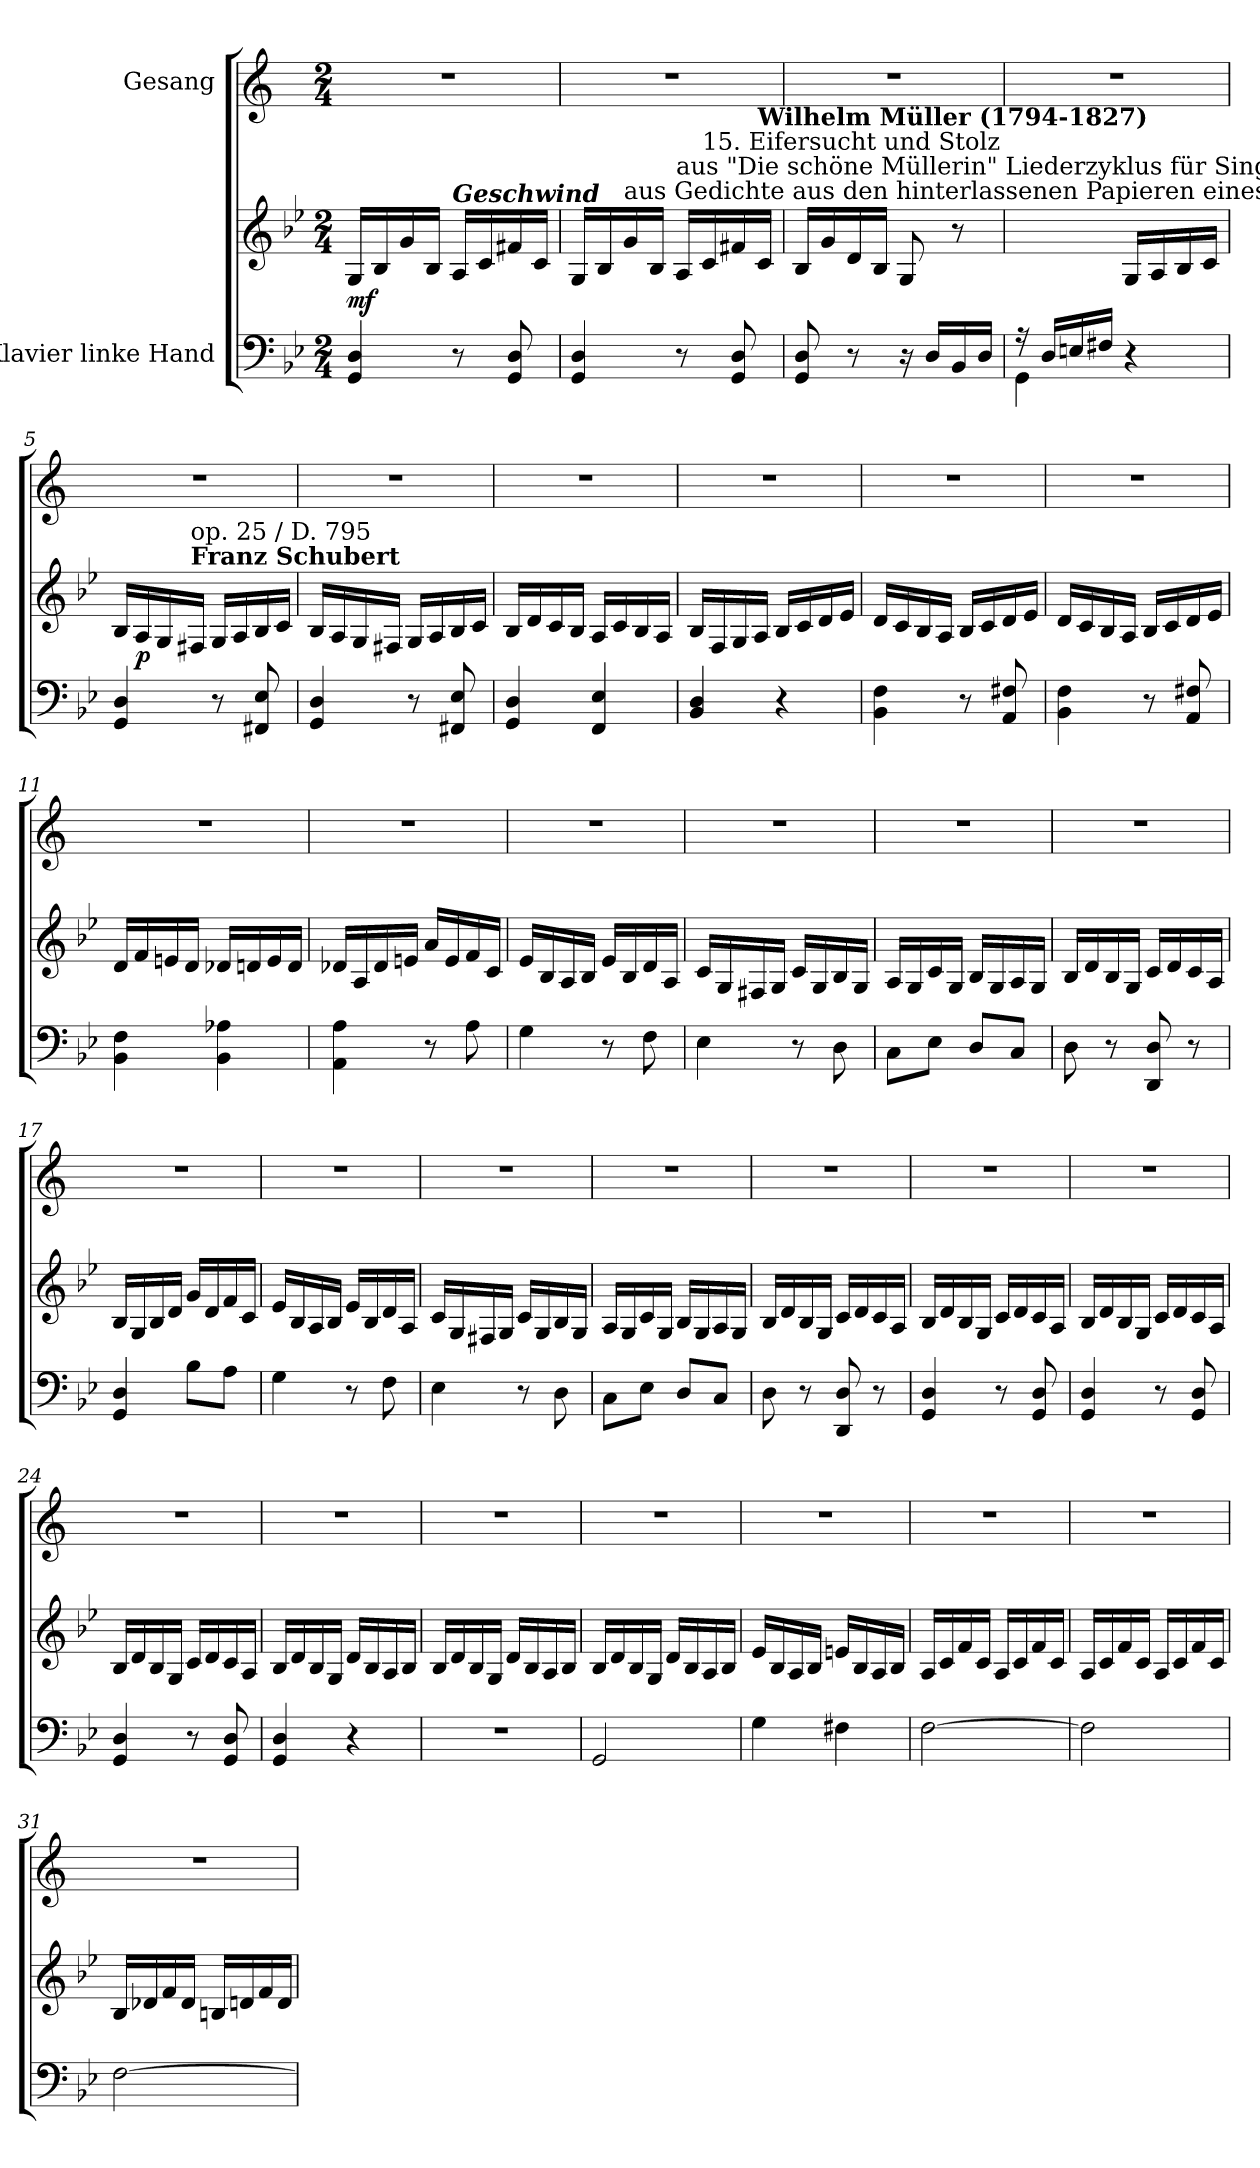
**kern	**kern	**dynam	**kern
*part2	*part2	*part2	*part1
*staff3	*staff2	*staff2/3	*staff1
*I"Klavier linke Hand	*	*	*I"Gesang
*clefF4	*clefG2	*	*clefG2
*k[b-e-]	*k[b-e-]	*	*k[]
*M2/4	*M2/4	*	*M2/4
=1	=1	=1	=1
!	!	!LO:DY:b	!
4GG/ 4D/	16G/LL	mf	2r
.	16B-/	.	.
.	16g/	.	.
.	16B-/JJ	.	.
!	!LO:TX:a:Bi:t=Geschwind	!	!
8r	16A/LL	.	.
.	16c/	.	.
8GG/ 8D/	16f#X/	.	.
.	16c/JJ	.	.
=2	=2	=2	=2
4GG/ 4D/	16G/LL	.	2r
.	16B-/	.	.
!	!LO:TX:a:t=aus Gedichte aus den hinterlassenen Papieren eines reisenden Waldhornisten 1	!	!
.	16g/	.	.
.	16B-/JJ	.	.
!	!LO:TX:a:t=aus "Die schöne Müllerin" Liederzyklus für Singstimme und Piano	!	!
8r	16A/LL	.	.
!	!LO:TX:a:t=15. Eifersucht und Stolz	!	!
.	16c/	.	.
8GG/ 8D/	16f#X/	.	.
!	!LO:TX:a:B:t=Wilhelm Müller (1794-1827)	!	!
.	16c/JJ	.	.
=3	=3	=3	=3
8GG/ 8D/	16B-/LL	.	2r
.	16g/	.	.
8r	16d/	.	.
.	16B-/JJ	.	.
16r	8G/	.	.
16D/LL	.	.	.
16BB-/	8r	.	.
16D/JJ	.	.	.
!!LO:LB:g=z
=4	=4	=4	=4
*^	*	*	*
16r	4GG\	4ryy	.	2r
16D/LL	.	.	.	.
16En/	.	.	.	.
16F#X/JJ	.	.	.	.
4ryy	4r	16G/LL	.	.
.	.	16A/	.	.
.	.	16B-/	.	.
.	.	16c/JJ	.	.
*v	*v	*	*	*
=5	=5	=5	=5
4GG/ 4D/	16B-/LL	.	2r
!	!	!LO:DY:b	!
.	16A/	p	.
.	16G/	.	.
!	!LO:TX:a:B:t=Franz Schubert	!	!
!	!LO:TX:a:t=op. 25 / D. 795	!	!
.	16F#X/JJ	.	.
8r	16G/LL	.	.
.	16A/	.	.
8FF#X/ 8E-/	16B-/	.	.
.	16c/JJ	.	.
!!LO:LB:g=z
=6	=6	=6	=6
4GG/ 4D/	16B-/LL	.	2r
.	16A/	.	.
.	16G/	.	.
.	16F#X/JJ	.	.
8r	16G/LL	.	.
.	16A/	.	.
8FF#X/ 8E-/	16B-/	.	.
.	16c/JJ	.	.
=7	=7	=7	=7
4GG/ 4D/	16B-/LL	.	2r
.	16d/	.	.
.	16c/	.	.
.	16B-/JJ	.	.
4FF/ 4E-/	16A/LL	.	.
.	16c/	.	.
.	16B-/	.	.
.	16A/JJ	.	.
=8	=8	=8	=8
4BB-/ 4D/	16B-/LL	.	2r
.	16F/	.	.
.	16G/	.	.
.	16A/JJ	.	.
4r	16B-/LL	.	.
.	16c/	.	.
.	16d/	.	.
.	16e-/JJ	.	.
!!LO:LB:g=z
=9	=9	=9	=9
4BB-\ 4F\	16d/LL	.	2r
.	16c/	.	.
.	16B-/	.	.
.	16A/JJ	.	.
8r	16B-/LL	.	.
.	16c/	.	.
8AA/ 8F#X/	16d/	.	.
.	16e-/JJ	.	.
=10	=10	=10	=10
4BB-\ 4F\	16d/LL	.	2r
.	16c/	.	.
.	16B-/	.	.
.	16A/JJ	.	.
8r	16B-/LL	.	.
.	16c/	.	.
8AA/ 8F#X/	16d/	.	.
.	16e-/JJ	.	.
!!LO:PB:g=z
=11	=11	=11	=11
4BB-\ 4F\	16d/LL	.	2r
.	16f/	.	.
.	16en/	.	.
.	16d/JJ	.	.
4BB-\ 4A-X\	16d-X/LL	.	.
.	16dn/	.	.
.	16e/	.	.
.	16d/JJ	.	.
=12	=12	=12	=12
4AA\ 4A\	16d-X/LL	.	2r
.	16A/	.	.
.	16d-/	.	.
.	16en/JJ	.	.
8r	16a/LL	.	.
.	16e/	.	.
8A\	16f/	.	.
.	16c/JJ	.	.
=13	=13	=13	=13
4G\	16e-/LL	.	2r
.	16B-/	.	.
.	16A/	.	.
.	16B-/JJ	.	.
8r	16e-/LL	.	.
.	16B-/	.	.
8F\	16d/	.	.
.	16A/JJ	.	.
!!LO:LB:g=z
=14	=14	=14	=14
4E-\	16c/LL	.	2r
.	16G/	.	.
.	16F#X/	.	.
.	16G/JJ	.	.
8r	16c/LL	.	.
.	16G/	.	.
8D\	16B-/	.	.
.	16G/JJ	.	.
=15	=15	=15	=15
8C\L	16A/LL	.	2r
.	16G/	.	.
8E-\J	16c/	.	.
.	16G/JJ	.	.
8D/L	16B-/LL	.	.
.	16G/	.	.
8C/J	16A/	.	.
.	16G/JJ	.	.
!!LO:LB:g=z
=16	=16	=16	=16
8D\	16B-/LL	.	2r
.	16d/	.	.
8r	16B-/	.	.
.	16G/JJ	.	.
8DD/ 8D/	16c/LL	.	.
.	16d/	.	.
8r	16c/	.	.
.	16A/JJ	.	.
=17	=17	=17	=17
4GG/ 4D/	16B-/LL	.	2r
.	16G/	.	.
.	16B-/	.	.
.	16d/JJ	.	.
8B-\L	16g/LL	.	.
.	16d/	.	.
8A\J	16f/	.	.
.	16c/JJ	.	.
=18	=18	=18	=18
4G\	16e-/LL	.	2r
.	16B-/	.	.
.	16A/	.	.
.	16B-/JJ	.	.
8r	16e-/LL	.	.
.	16B-/	.	.
8F\	16d/	.	.
.	16A/JJ	.	.
!!LO:LB:g=z
=19	=19	=19	=19
4E-\	16c/LL	.	2r
.	16G/	.	.
.	16F#X/	.	.
.	16G/JJ	.	.
8r	16c/LL	.	.
.	16G/	.	.
8D\	16B-/	.	.
.	16G/JJ	.	.
=20	=20	=20	=20
8C\L	16A/LL	.	2r
.	16G/	.	.
8E-\J	16c/	.	.
.	16G/JJ	.	.
8D/L	16B-/LL	.	.
.	16G/	.	.
8C/J	16A/	.	.
.	16G/JJ	.	.
=21	=21	=21	=21
8D\	16B-/LL	.	2r
.	16d/	.	.
8r	16B-/	.	.
.	16G/JJ	.	.
8DD/ 8D/	16c/LL	.	.
.	16d/	.	.
8r	16c/	.	.
.	16A/JJ	.	.
!!LO:LB:g=z
=22	=22	=22	=22
4GG/ 4D/	16B-/LL	.	2r
.	16d/	.	.
.	16B-/	.	.
.	16G/JJ	.	.
8r	16c/LL	.	.
.	16d/	.	.
8GG/ 8D/	16c/	.	.
.	16A/JJ	.	.
=23	=23	=23	=23
4GG/ 4D/	16B-/LL	.	2r
.	16d/	.	.
.	16B-/	.	.
.	16G/JJ	.	.
8r	16c/LL	.	.
.	16d/	.	.
8GG/ 8D/	16c/	.	.
.	16A/JJ	.	.
=24	=24	=24	=24
4GG/ 4D/	16B-/LL	.	2r
.	16d/	.	.
.	16B-/	.	.
.	16G/JJ	.	.
8r	16c/LL	.	.
.	16d/	.	.
8GG/ 8D/	16c/	.	.
.	16A/JJ	.	.
!!LO:PB:g=z
=25	=25	=25	=25
4GG/ 4D/	16B-/LL	.	2r
.	16d/	.	.
.	16B-/	.	.
.	16G/JJ	.	.
4r	16d/LL	.	.
.	16B-/	.	.
.	16A/	.	.
.	16B-/JJ	.	.
=26	=26	=26	=26
2r	16B-/LL	.	2r
.	16d/	.	.
.	16B-/	.	.
.	16G/JJ	.	.
.	16d/LL	.	.
.	16B-/	.	.
.	16A/	.	.
.	16B-/JJ	.	.
=27	=27	=27	=27
2GG/	16B-/LL	.	2r
.	16d/	.	.
.	16B-/	.	.
.	16G/JJ	.	.
.	16d/LL	.	.
.	16B-/	.	.
.	16A/	.	.
.	16B-/JJ	.	.
!!LO:LB:g=z
=28	=28	=28	=28
4G\	16e-/LL	.	2r
.	16B-/	.	.
.	16A/	.	.
.	16B-/JJ	.	.
4F#X\	16en/LL	.	.
.	16B-/	.	.
.	16A/	.	.
.	16B-/JJ	.	.
=29	=29	=29	=29
[2F\	16A/LL	.	2r
.	16c/	.	.
.	16f/	.	.
.	16c/JJ	.	.
.	16A/LL	.	.
.	16c/	.	.
.	16f/	.	.
.	16c/JJ	.	.
=30	=30	=30	=30
2F\]	16A/LL	.	2r
.	16c/	.	.
.	16f/	.	.
.	16c/JJ	.	.
.	16A/LL	.	.
.	16c/	.	.
.	16f/	.	.
.	16c/JJ	.	.
!!LO:LB:g=z
=31	=31	=31	=31
[2F\	16B-/LL	.	2r
.	16d-X/	.	.
.	16f/	.	.
.	16d-/JJ	.	.
.	16Bn/LL	.	.
.	16dn/	.	.
.	16f/	.	.
.	16d/JJ	.	.
=	=	=	=
*-	*-	*-	*-
